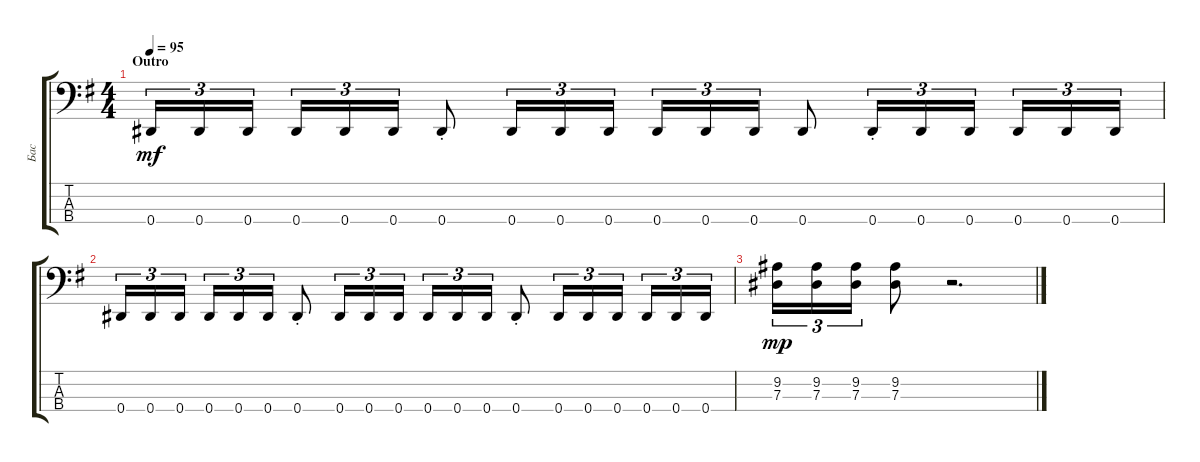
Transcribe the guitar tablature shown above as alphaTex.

\track ("Бас" "Бас") {instrument electricbassfinger}
\staff {score tabs}
\tuning (Gb2 Db2 Ab1 Eb1) {hide}
\ts (4 4)
\section ("" "Outro")
\tempo 95
\clef f4
\ks eminor
0.4.16{tu (3 2) dy mf} 0.4.16{tu (3 2)} 0.4.16{tu (3 2) beam splitsecondary} 0.4.16{tu (3 2)} 0.4.16{tu (3 2)} 0.4.16{tu (3 2)} 0.4{st}.8 0.4.16{tu (3 2)} 0.4.16{tu (3 2)} 0.4.16{tu (3 2)} 0.4.16{tu (3 2)} 0.4.16{tu (3 2)} 0.4.16{tu (3 2)} 0.4.8 0.4{st}.16{tu (3 2)} 0.4.16{tu (3 2)} 0.4.16{tu (3 2) beam splitsecondary} 0.4.16{tu (3 2)} 0.4.16{tu (3 2)} 0.4.16{tu (3 2)} |
0.4.16{tu (3 2)} 0.4.16{tu (3 2)} 0.4.16{tu (3 2) beam splitsecondary} 0.4.16{tu (3 2)} 0.4.16{tu (3 2)} 0.4.16{tu (3 2)} 0.4{st}.8 0.4.16{tu (3 2)} 0.4.16{tu (3 2)} 0.4.16{tu (3 2)} 0.4.16{tu (3 2)} 0.4.16{tu (3 2)} 0.4.16{tu (3 2)} 0.4{st}.8 0.4.16{tu (3 2)} 0.4.16{tu (3 2)} 0.4.16{tu (3 2) beam splitsecondary} 0.4.16{tu (3 2)} 0.4.16{tu (3 2)} 0.4.16{tu (3 2)} |
(9.2 7.3).16{tu (3 2) dy mp} (9.2 7.3).16{tu (3 2)} (9.2 7.3).16{tu (3 2)} (9.2 7.3).8 r.2{d}
